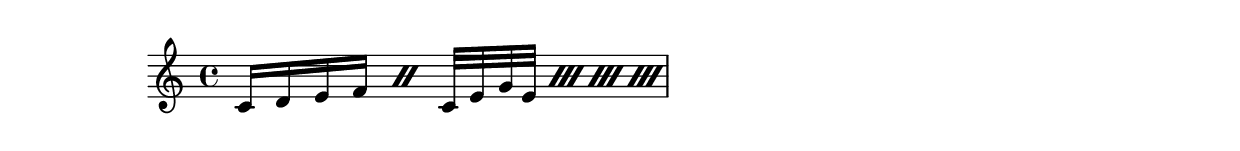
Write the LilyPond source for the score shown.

\version "2.13.51"

\header {
  texidoc = "Beat repeats for patterns containing identical durations
shorter than an eighth note use multiple slashes."
}

\relative c' {
  \repeat percent 2 { c16 d e f }
  \repeat percent 4 { c32 e g e }
}
